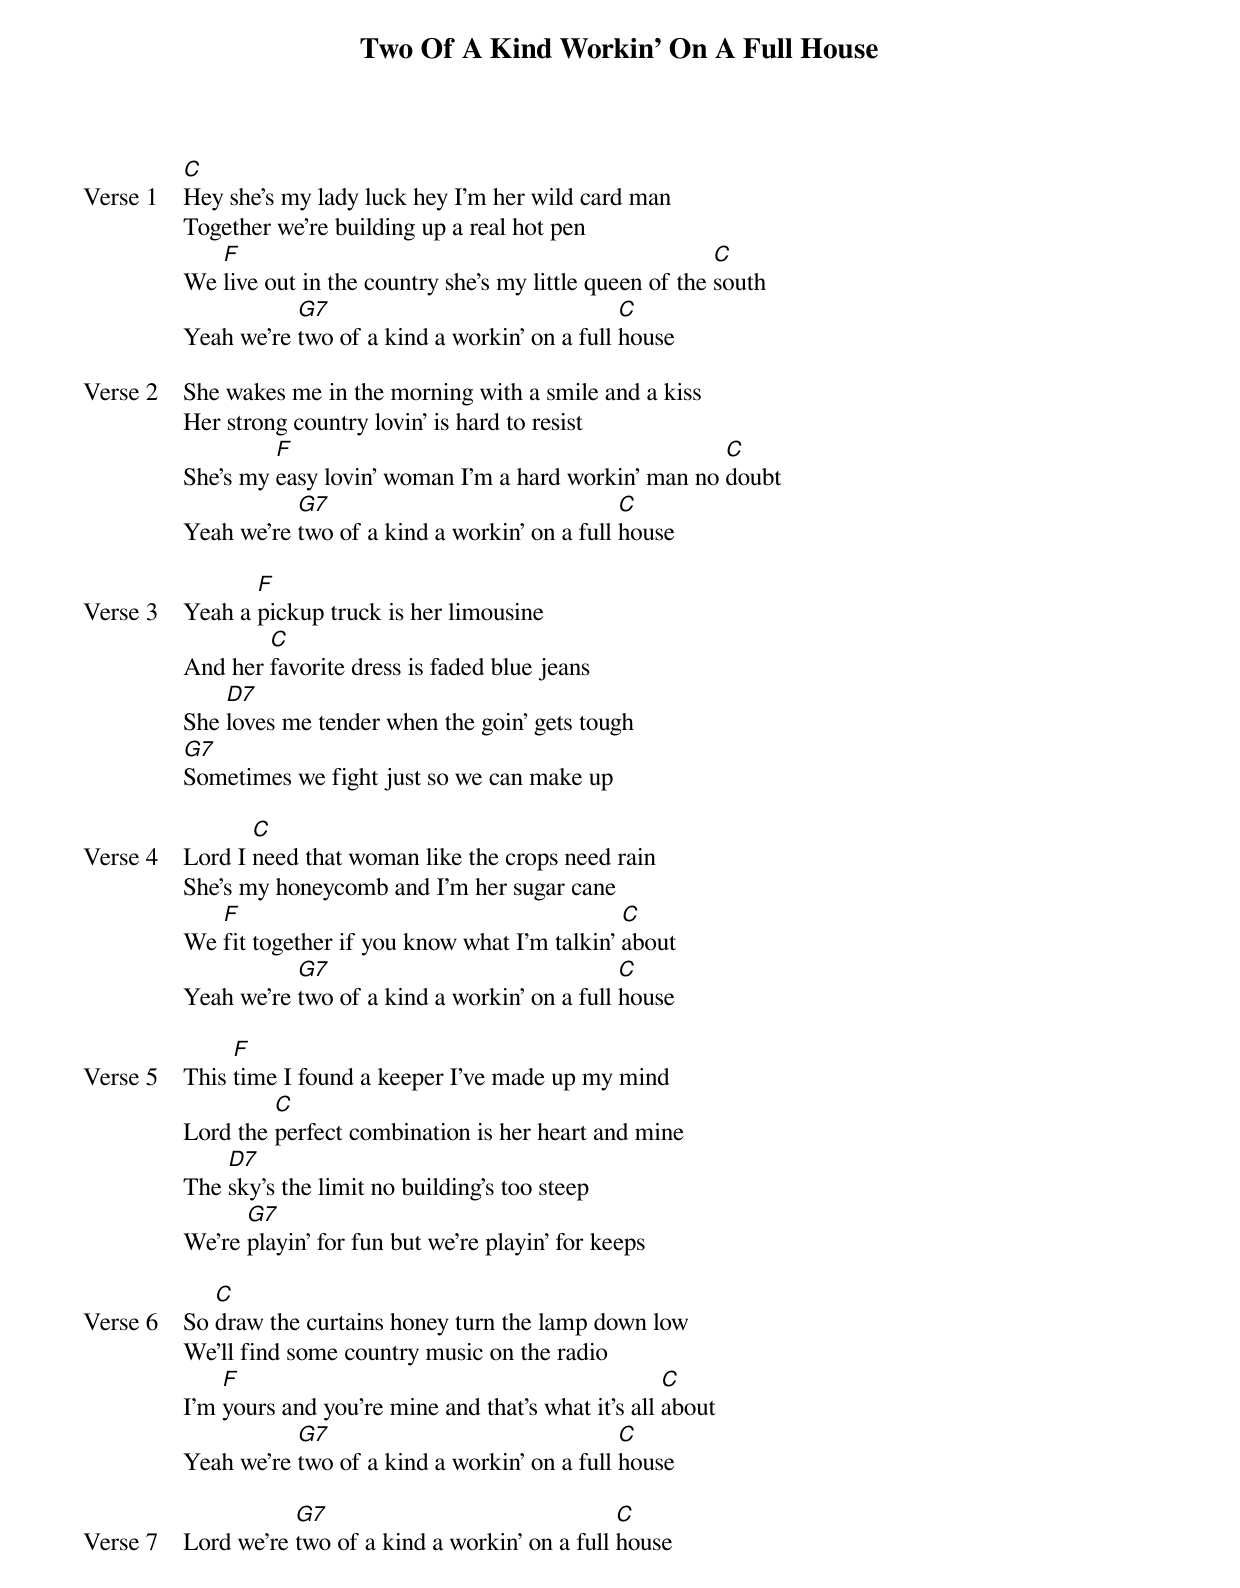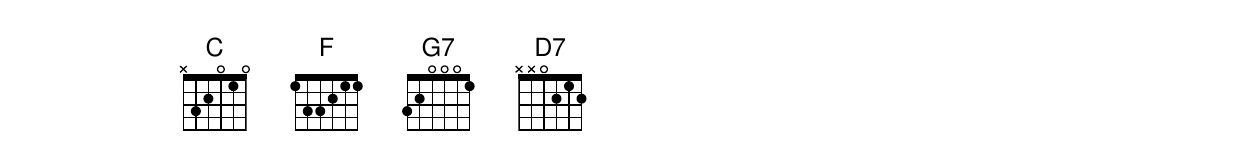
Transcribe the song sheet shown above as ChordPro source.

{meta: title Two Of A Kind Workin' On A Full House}
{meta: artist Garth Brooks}
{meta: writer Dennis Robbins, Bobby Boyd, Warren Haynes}

{start_of_verse: Verse 1}
[C]Hey she's my lady luck hey I'm her wild card man
Together we're building up a real hot pen
We [F]live out in the country she's my little queen of the [C]south
Yeah we're [G7]two of a kind a workin' on a full [C]house
{end_of_verse}

{start_of_verse: Verse 2}
She wakes me in the morning with a smile and a kiss
Her strong country lovin' is hard to resist
She's my [F]easy lovin' woman I'm a hard workin' man no [C]doubt
Yeah we're [G7]two of a kind a workin' on a full [C]house
{end_of_verse}

{start_of_verse: Verse 3}
Yeah a [F]pickup truck is her limousine
And her [C]favorite dress is faded blue jeans
She [D7]loves me tender when the goin' gets tough
[G7]Sometimes we fight just so we can make up
{end_of_verse}

{start_of_verse: Verse 4}
Lord I [C]need that woman like the crops need rain
She's my honeycomb and I'm her sugar cane
We [F]fit together if you know what I'm talkin' [C]about
Yeah we're [G7]two of a kind a workin' on a full [C]house
{end_of_verse}

{start_of_verse: Verse 5}
This [F]time I found a keeper I've made up my mind
Lord the [C]perfect combination is her heart and mine
The [D7]sky's the limit no building's too steep
We're [G7]playin' for fun but we're playin' for keeps
{end_of_verse}

{start_of_verse: Verse 6}
So [C]draw the curtains honey turn the lamp down low
We'll find some country music on the radio
I'm [F]yours and you're mine and that's what it's all [C]about
Yeah we're [G7]two of a kind a workin' on a full [C]house
{end_of_verse}

{start_of_verse: Verse 7}
Lord we're [G7]two of a kind a workin' on a full [C]house
{end_of_verse}
